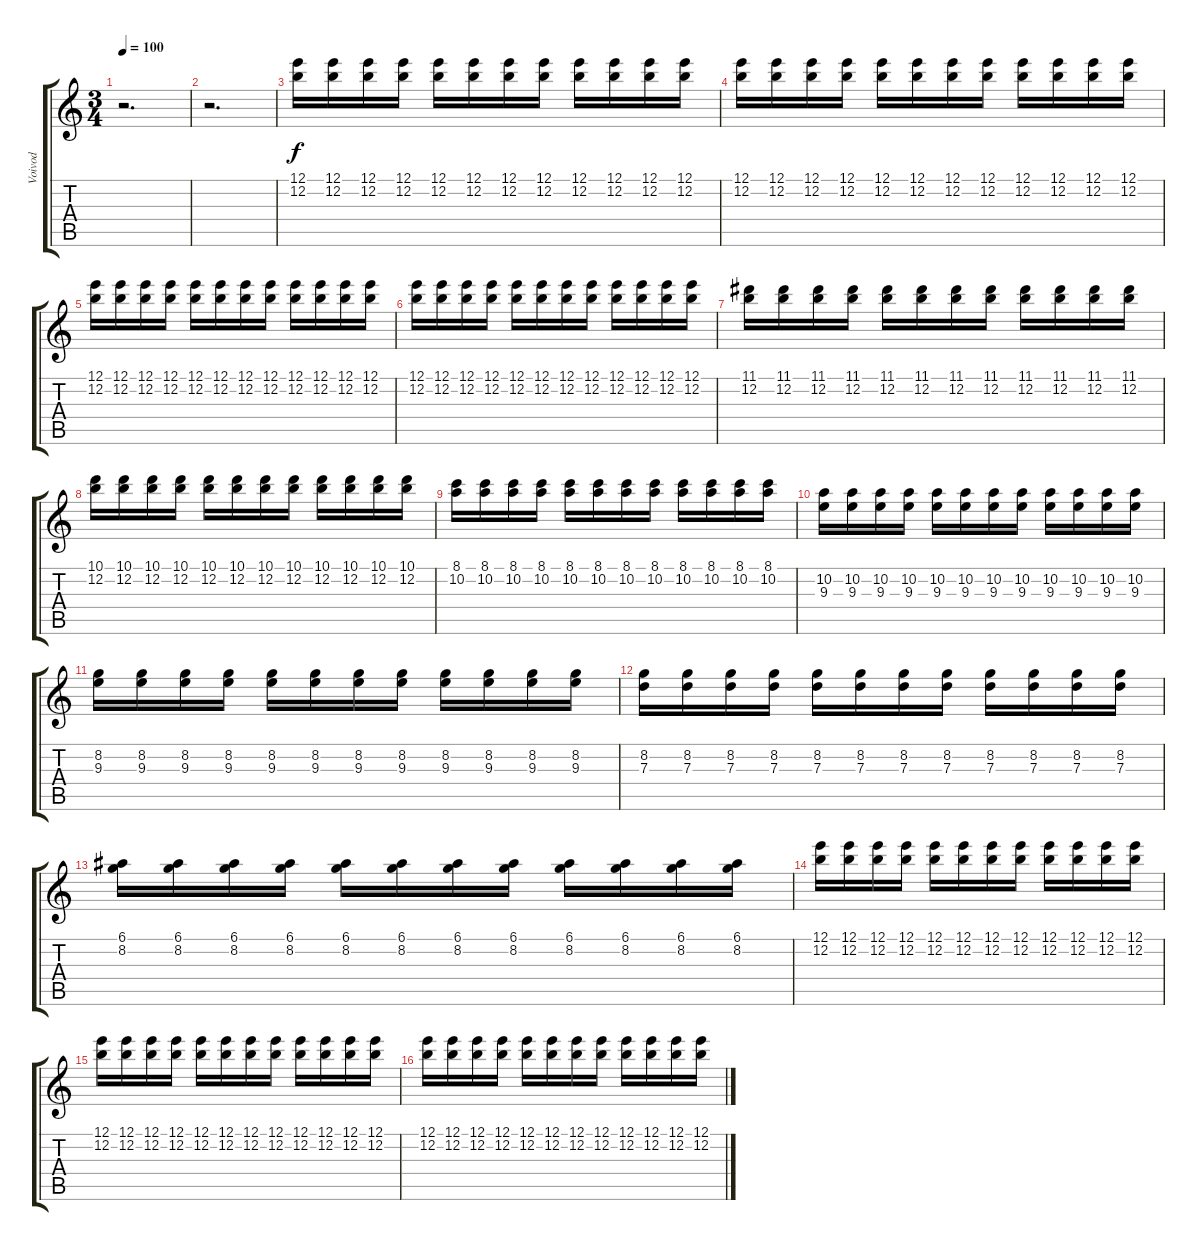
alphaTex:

\track ("Voivod" "Voivod") {instrument distortionguitar}
\staff {score tabs}
\tuning (E4 B3 G3 D3 A2 E2) {hide}
\ts (3 4)
\tempo 100
\clef g2
\ks c
r.2{d dy f instrument distortionguitar} |
r.2{d} |
(12.1 12.2).16 (12.1 12.2).16{volume 6} (12.1 12.2).16{volume 6} (12.1 12.2).16{volume 6} (12.1 12.2).16{volume 6} (12.1 12.2).16{volume 6} (12.1 12.2).16{volume 6} (12.1 12.2).16{volume 6} (12.1 12.2).16{volume 6} (12.1 12.2).16{volume 6} (12.1 12.2).16{volume 6} (12.1 12.2).16{volume 6} |
(12.1 12.2).16{volume 6} (12.1 12.2).16{volume 6} (12.1 12.2).16{volume 6} (12.1 12.2).16{volume 6} (12.1 12.2).16{volume 6} (12.1 12.2).16{volume 6} (12.1 12.2).16{volume 6} (12.1 12.2).16{volume 6} (12.1 12.2).16{volume 6} (12.1 12.2).16{volume 6} (12.1 12.2).16{volume 6} (12.1 12.2).16{volume 6} |
(12.1 12.2).16{volume 6} (12.1 12.2).16{volume 6} (12.1 12.2).16{volume 6} (12.1 12.2).16{volume 6} (12.1 12.2).16{volume 6} (12.1 12.2).16{volume 6} (12.1 12.2).16{volume 6} (12.1 12.2).16{volume 6} (12.1 12.2).16{volume 6} (12.1 12.2).16{volume 6} (12.1 12.2).16{volume 6} (12.1 12.2).16{volume 6} |
(12.1 12.2).16{volume 6} (12.1 12.2).16{volume 6} (12.1 12.2).16{volume 6} (12.1 12.2).16{volume 6} (12.1 12.2).16{volume 6} (12.1 12.2).16{volume 6} (12.1 12.2).16{volume 6} (12.1 12.2).16{volume 6} (12.1 12.2).16{volume 6} (12.1 12.2).16{volume 6} (12.1 12.2).16{volume 6} (12.1 12.2).16{volume 6} |
(11.1 12.2).16{volume 6} (11.1 12.2).16{volume 6} (11.1 12.2).16{volume 6} (11.1 12.2).16{volume 6} (11.1 12.2).16{volume 6} (11.1 12.2).16{volume 6} (11.1 12.2).16{volume 6} (11.1 12.2).16{volume 6} (11.1 12.2).16{volume 6} (11.1 12.2).16{volume 6} (11.1 12.2).16{volume 6} (11.1 12.2).16{volume 6} |
(10.1 12.2).16{volume 6} (10.1 12.2).16{volume 6} (10.1 12.2).16{volume 6} (10.1 12.2).16{volume 6} (10.1 12.2).16{volume 6} (10.1 12.2).16{volume 6} (10.1 12.2).16{volume 6} (10.1 12.2).16{volume 6} (10.1 12.2).16{volume 6} (10.1 12.2).16{volume 6} (10.1 12.2).16{volume 6} (10.1 12.2).16{volume 6} |
(8.1 10.2).16{volume 6} (8.1 10.2).16{volume 6} (8.1 10.2).16{volume 6} (8.1 10.2).16{volume 6} (8.1 10.2).16{volume 6} (8.1 10.2).16{volume 6} (8.1 10.2).16{volume 6} (8.1 10.2).16{volume 6} (8.1 10.2).16{volume 6} (8.1 10.2).16{volume 6} (8.1 10.2).16{volume 6} (8.1 10.2).16{volume 6} |
(10.2 9.3).16{volume 6} (10.2 9.3).16{volume 6} (10.2 9.3).16{volume 6} (10.2 9.3).16{volume 6} (10.2 9.3).16{volume 6} (10.2 9.3).16{volume 6} (10.2 9.3).16{volume 6} (10.2 9.3).16{volume 6} (10.2 9.3).16{volume 6} (10.2 9.3).16{volume 6} (10.2 9.3).16{volume 6} (10.2 9.3).16{volume 6} |
(8.2 9.3).16{volume 6} (8.2 9.3).16{volume 6} (8.2 9.3).16{volume 6} (8.2 9.3).16{volume 6} (8.2 9.3).16{volume 6} (8.2 9.3).16{volume 6} (8.2 9.3).16{volume 6} (8.2 9.3).16{volume 6} (8.2 9.3).16{volume 6} (8.2 9.3).16{volume 6} (8.2 9.3).16{volume 6} (8.2 9.3).16{volume 6} |
(8.2 7.3).16{volume 6} (8.2 7.3).16{volume 6} (8.2 7.3).16{volume 6} (8.2 7.3).16{volume 6} (8.2 7.3).16{volume 6} (8.2 7.3).16{volume 6} (8.2 7.3).16{volume 6} (8.2 7.3).16{volume 6} (8.2 7.3).16{volume 6} (8.2 7.3).16{volume 6} (8.2 7.3).16{volume 6} (8.2 7.3).16{volume 6} |
(6.1 8.2).16{volume 6} (6.1 8.2).16{volume 6} (6.1 8.2).16{volume 6} (6.1 8.2).16{volume 6} (6.1 8.2).16{volume 6} (6.1 8.2).16{volume 6} (6.1 8.2).16{volume 6} (6.1 8.2).16{volume 6} (6.1 8.2).16{volume 6} (6.1 8.2).16{volume 6} (6.1 8.2).16{volume 6} (6.1 8.2).16{volume 6} |
(12.1 12.2).16{volume 6} (12.1 12.2).16{volume 6} (12.1 12.2).16{volume 6} (12.1 12.2).16{volume 6} (12.1 12.2).16{volume 6} (12.1 12.2).16{volume 6} (12.1 12.2).16{volume 6} (12.1 12.2).16{volume 6} (12.1 12.2).16{volume 6} (12.1 12.2).16{volume 6} (12.1 12.2).16{volume 6} (12.1 12.2).16{volume 6} |
(12.1 12.2).16{volume 6} (12.1 12.2).16{volume 6} (12.1 12.2).16{volume 6} (12.1 12.2).16{volume 6} (12.1 12.2).16{volume 6} (12.1 12.2).16{volume 6} (12.1 12.2).16{volume 6} (12.1 12.2).16{volume 6} (12.1 12.2).16{volume 6} (12.1 12.2).16{volume 6} (12.1 12.2).16{volume 6} (12.1 12.2).16{volume 6} |
(12.1 12.2).16{volume 6} (12.1 12.2).16{volume 6} (12.1 12.2).16{volume 6} (12.1 12.2).16{volume 6} (12.1 12.2).16{volume 6} (12.1 12.2).16{volume 6} (12.1 12.2).16{volume 6} (12.1 12.2).16{volume 6} (12.1 12.2).16{volume 6} (12.1 12.2).16{volume 6} (12.1 12.2).16{volume 6} (12.1 12.2).16{volume 6}
